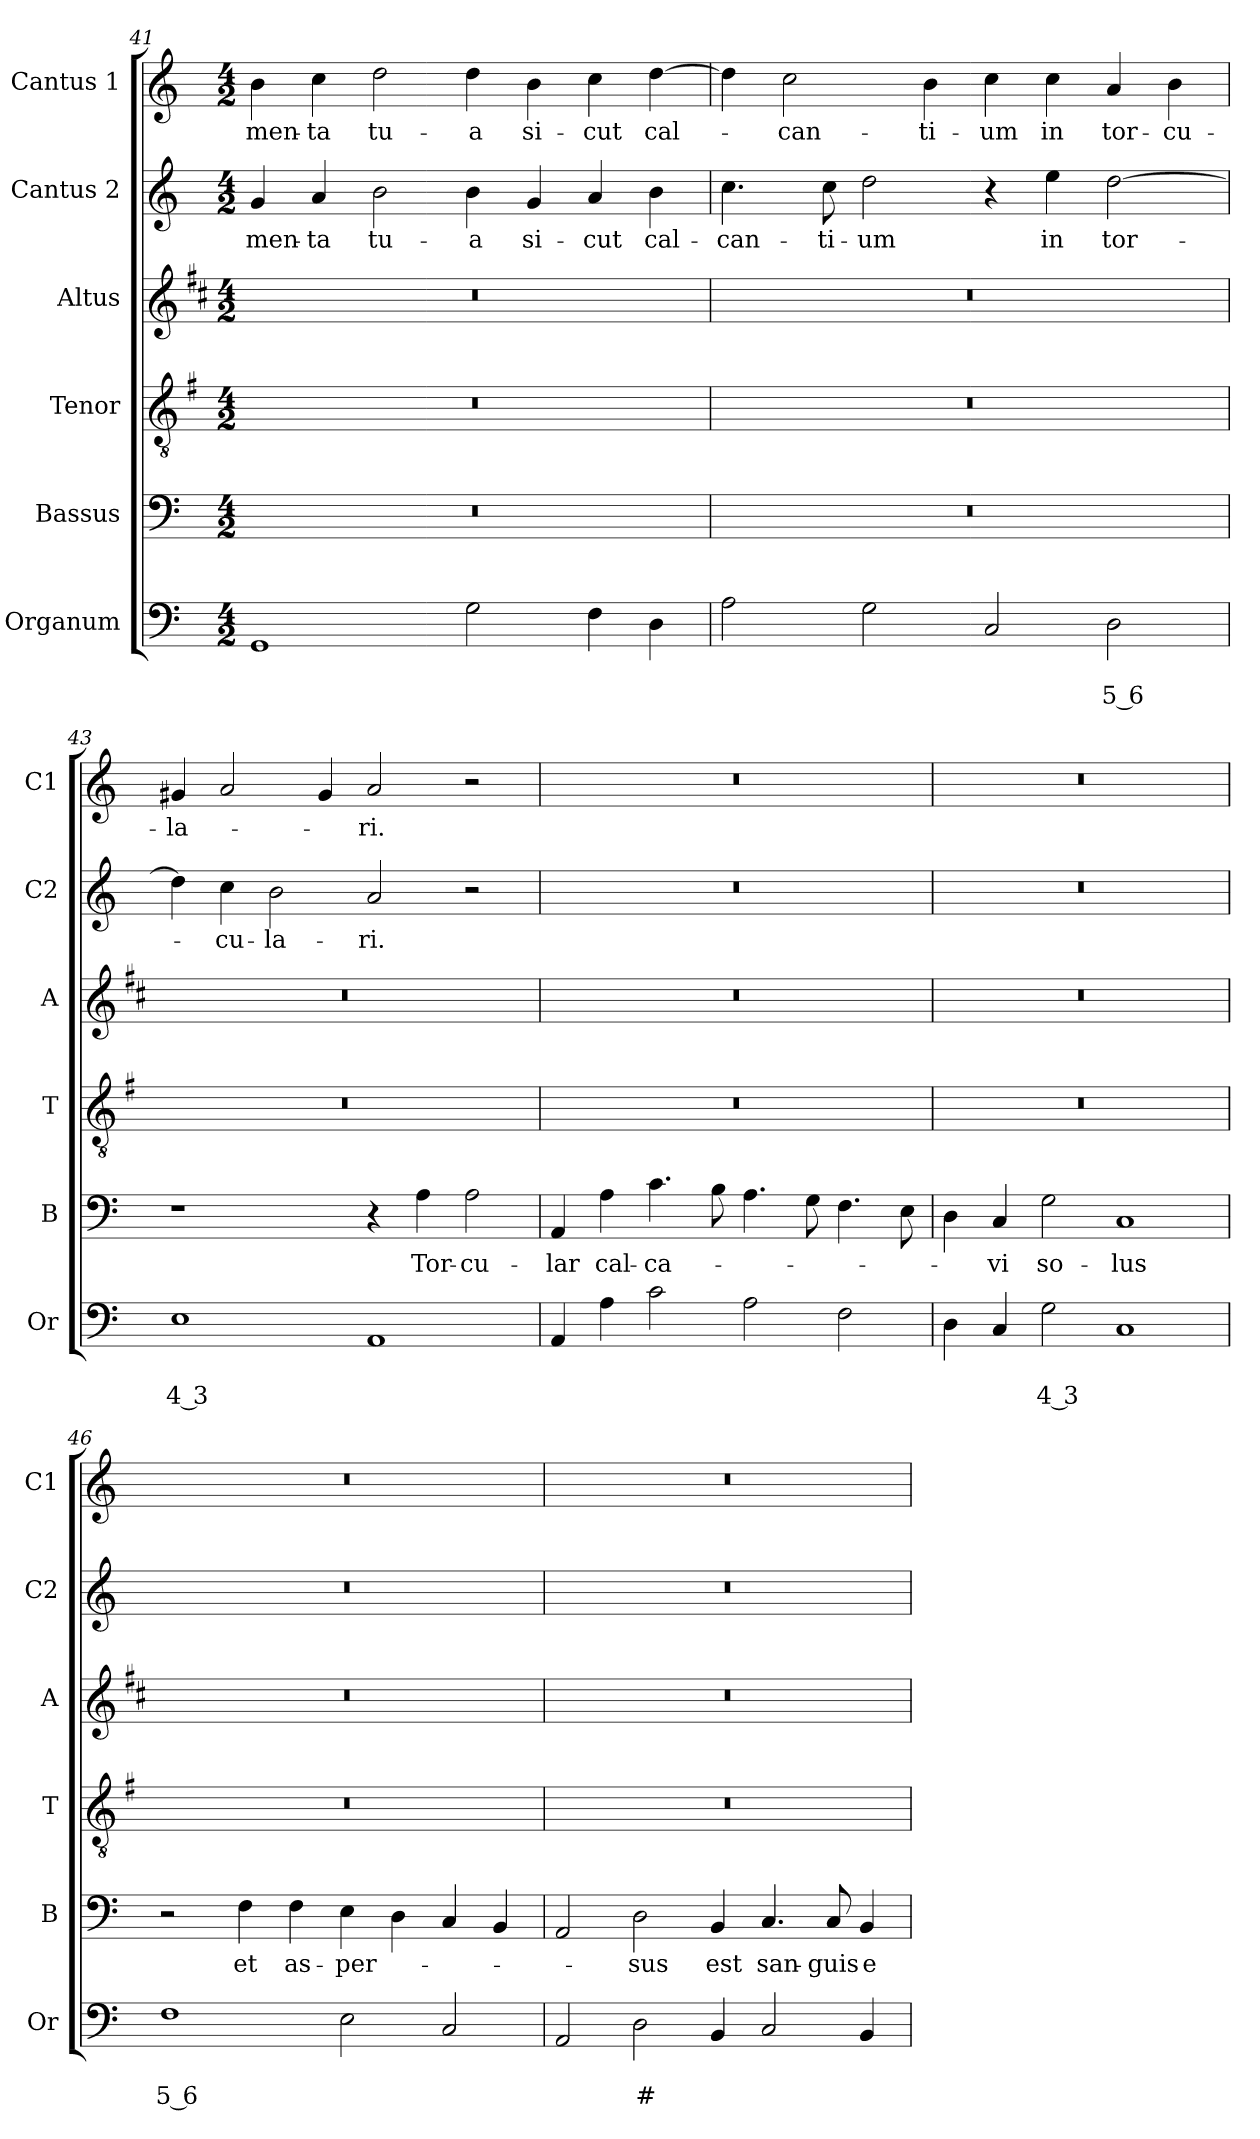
**kern	**text	**text	**kern	**text	**kern	**kern	**kern	**text	**kern	**text
*part6	*part6	*part6	*part5	*part5	*part4	*part3	*part2	*part2	*part1	*part1
*staff6	*staff6	*staff6	*staff5	*staff5	*staff4	*staff3	*staff2	*staff2	*staff1	*staff1
*I"Organum	*	*	*I"Bassus	*	*I"Tenor	*I"Altus	*I"Cantus 2	*	*I"Cantus 1	*
*I'Or	*	*	*I'B	*	*I'T	*I'A	*I'C2	*	*I'C1	*
*clefF4	*	*	*clefF4	*	*clefGv2	*clefG2	*clefG2	*	*clefG2	*
*	*	*	*	*	*ITrd4c7	*ITrd1c2	*	*	*	*
*k[]	*	*	*k[]	*	*k[]	*k[]	*k[]	*	*k[]	*
*C:	*	*	*C:	*	*C:	*C:	*C:	*	*C:	*
*M4/2	*	*	*M4/2	*	*M4/2	*M4/2	*M4/2	*	*M4/2	*
=41	=41	=41	=41	=41	=41	=41	=41	=41	=41	=41
!	!	!	!	!	!	!	!	!LO:LY:b	!	!LO:LY:b
1GG	.	.	0r	.	0r	0r	4g/	-men-	4b\	-men-
!	!	!	!	!	!	!	!	!LO:LY:b	!	!LO:LY:b
.	.	.	.	.	.	.	4a/	-ta	4cc\	-ta
!	!	!	!	!	!	!	!	!LO:LY:b	!	!LO:LY:b
.	.	.	.	.	.	.	2b\	tu-	2dd\	tu-
!	!	!	!	!	!	!	!	!LO:LY:b	!	!LO:LY:b
2G\	.	.	.	.	.	.	4b\	-a	4dd\	-a
!	!	!	!	!	!	!	!	!LO:LY:b	!	!LO:LY:b
.	.	.	.	.	.	.	4g/	si-	4b\	si-
!	!	!	!	!	!	!	!	!LO:LY:b	!	!LO:LY:b
4F\	.	.	.	.	.	.	4a/	-cut	4cc\	-cut
!	!	!	!	!	!	!	!	!LO:LY:b	!	!LO:LY:b
4D\	.	.	.	.	.	.	4b\	cal-	[4dd\	cal-
=42	=42	=42	=42	=42	=42	=42	=42	=42	=42	=42
!	!	!	!	!	!	!	!	!LO:LY:b	!	!
2A\	.	.	0r	.	0r	0r	4.cc\	-can-	4dd\]	.
!	!	!	!	!	!	!	!	!	!	!LO:LY:b
.	.	.	.	.	.	.	.	.	2cc\	-can-
!	!	!	!	!	!	!	!	!LO:LY:b	!	!
.	.	.	.	.	.	.	8cc\	-ti-	.	.
!	!	!	!	!	!	!	!	!LO:LY:b	!	!
2G\	.	.	.	.	.	.	2dd\	-um	.	.
!	!	!	!	!	!	!	!	!	!	!LO:LY:b
.	.	.	.	.	.	.	.	.	4b\	-ti-
!	!	!	!	!	!	!	!	!	!	!LO:LY:b
2C/	.	.	.	.	.	.	4r	.	4cc\	-um
!	!	!	!	!	!	!	!	!LO:LY:b	!	!LO:LY:b
.	.	.	.	.	.	.	4ee\	in	4cc\	in
!	!	!LO:LY:b	!	!	!	!	!	!LO:LY:b	!	!LO:LY:b
2D\	.	5 6	.	.	.	.	[2dd\	tor-	4a/	tor-
!	!	!	!	!	!	!	!	!	!	!LO:LY:b
.	.	.	.	.	.	.	.	.	4b\	-cu-
=43	=43	=43	=43	=43	=43	=43	=43	=43	=43	=43
!	!	!LO:LY:b	!	!	!	!	!	!	!	!LO:LY:b
1E	.	4 3	1r	.	0r	0r	4dd\]	.	4g#X/	-la-
!	!	!	!	!	!	!	!	!LO:LY:b	!	!
.	.	.	.	.	.	.	4cc\	-cu-	2a/	.
!	!	!	!	!	!	!	!	!LO:LY:b	!	!
.	.	.	.	.	.	.	2b\	-la-	.	.
.	.	.	.	.	.	.	.	.	4g#/	.
!	!	!	!	!	!	!	!	!LO:LY:b	!	!LO:LY:b
1AA	.	.	4r	.	.	.	2a/	-ri.	2a/	-ri.
!	!	!	!	!LO:LY:b	!	!	!	!	!	!
.	.	.	4A\	Tor-	.	.	.	.	.	.
!	!	!	!	!LO:LY:b	!	!	!	!	!	!
.	.	.	2A\	-cu-	.	.	2r	.	2r	.
!!LO:PB:g=z
=44	=44	=44	=44	=44	=44	=44	=44	=44	=44	=44
!	!	!	!	!LO:LY:b	!	!	!	!	!	!
4AA/	.	.	4AA/	-lar	0r	0r	0r	.	0r	.
!	!	!	!	!LO:LY:b	!	!	!	!	!	!
4A\	.	.	4A\	cal-	.	.	.	.	.	.
!	!	!	!	!LO:LY:b	!	!	!	!	!	!
2c\	.	.	4.c\	-ca-	.	.	.	.	.	.
.	.	.	8B\	.	.	.	.	.	.	.
2A\	.	.	4.A\	.	.	.	.	.	.	.
.	.	.	8G\	.	.	.	.	.	.	.
2F\	.	.	4.F\	.	.	.	.	.	.	.
.	.	.	8E\	.	.	.	.	.	.	.
=45	=45	=45	=45	=45	=45	=45	=45	=45	=45	=45
4D\	.	.	4D\	.	0r	0r	0r	.	0r	.
!	!	!	!	!LO:LY:b	!	!	!	!	!	!
4C/	.	.	4C/	-vi	.	.	.	.	.	.
!	!	!LO:LY:b	!	!LO:LY:b	!	!	!	!	!	!
2G\	.	4 3	2G\	so-	.	.	.	.	.	.
!	!	!	!	!LO:LY:b	!	!	!	!	!	!
1C	.	.	1C	-lus	.	.	.	.	.	.
=46	=46	=46	=46	=46	=46	=46	=46	=46	=46	=46
!	!	!LO:LY:b	!	!	!	!	!	!	!	!
1F	.	5 6	2r	.	0r	0r	0r	.	0r	.
!	!	!	!	!LO:LY:b	!	!	!	!	!	!
.	.	.	4F\	et	.	.	.	.	.	.
!	!	!	!	!LO:LY:b	!	!	!	!	!	!
.	.	.	4F\	as-	.	.	.	.	.	.
!	!	!	!	!LO:LY:b	!	!	!	!	!	!
2E\	.	.	4E\	-per-	.	.	.	.	.	.
.	.	.	4D\	.	.	.	.	.	.	.
2C/	.	.	4C/	.	.	.	.	.	.	.
.	.	.	4BB/	.	.	.	.	.	.	.
=47	=47	=47	=47	=47	=47	=47	=47	=47	=47	=47
2AA/	.	.	2AA/	.	0r	0r	0r	.	0r	.
!	!	!LO:LY:b	!	!LO:LY:b	!	!	!	!	!	!
2D\	.	#	2D\	-sus	.	.	.	.	.	.
!	!	!	!	!LO:LY:b	!	!	!	!	!	!
4BB/	.	.	4BB/	est	.	.	.	.	.	.
!	!	!	!	!LO:LY:b	!	!	!	!	!	!
2C/	.	.	4.C/	san-	.	.	.	.	.	.
!	!	!	!	!LO:LY:b	!	!	!	!	!	!
.	.	.	8C/	-guis	.	.	.	.	.	.
!	!	!	!	!LO:LY:b	!	!	!	!	!	!
4BB/	.	.	4BB/	e-	.	.	.	.	.	.
=	=	=	=	=	=	=	=	=	=	=
*-	*-	*-	*-	*-	*-	*-	*-	*-	*-	*-
